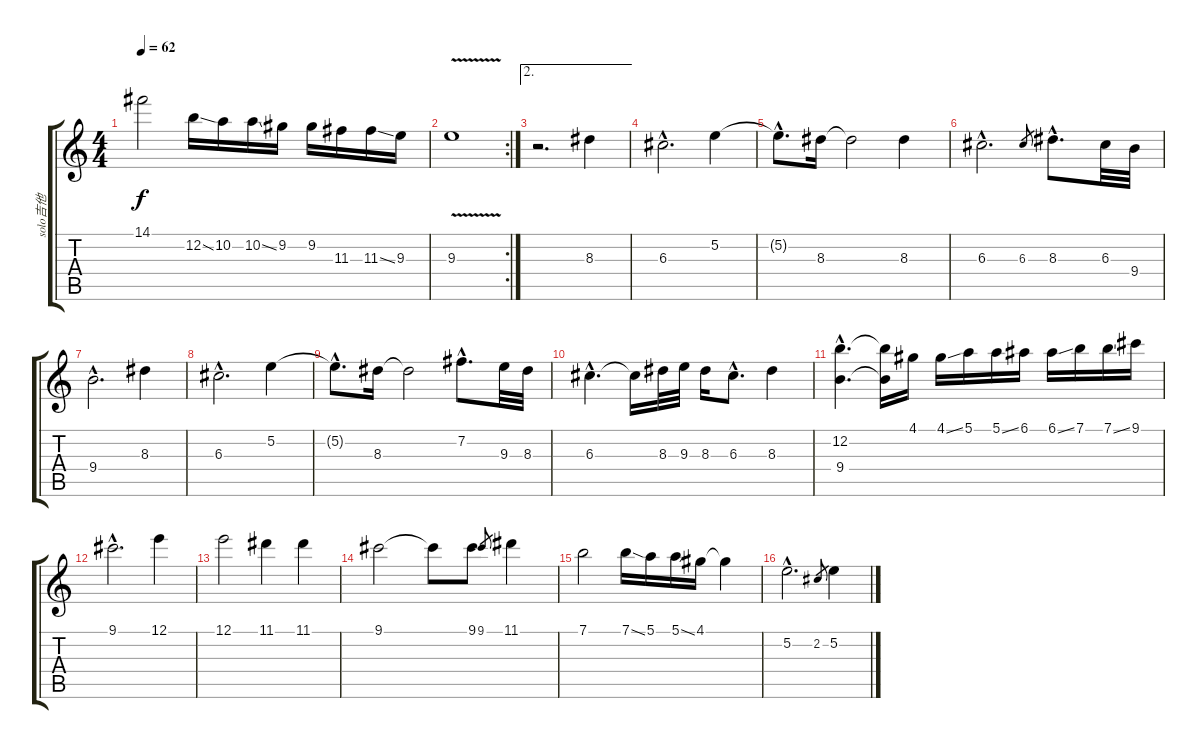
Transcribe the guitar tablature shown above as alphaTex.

\track ("solo吉他" "solo吉他") {instrument overdrivenguitar}
\staff {score tabs}
\tuning (E4 B3 G3 D3 A2 E2) {hide}
\ts (4 4)
\tempo 62
\clef g2
\ks c
14.1.2{dy f} 12.2{ss}.16 10.2.16 10.2{ss}.16 9.2.16 9.2.16 11.3.16 11.3{ss}.16 9.3.16 |
\rc 2
9.3{v}.1 |
\ae 2
r.2{d} 8.3.4 |
6.3{hac}.2{d} 5.2.4 |
5.2{hac t}.8{d} 8.3.16 8.3{t}.2 8.3.4 |
6.3{hac}.2{d} 6.3.8{gr} 8.3{hac}.8{d} 6.3.32 9.4.32 |
9.4{hac}.2{d} 8.3.4 |
6.3{hac}.2{d} 5.2.4 |
5.2{hac t}.8{d} 8.3.16 8.3{t}.2 7.2{hac}.8{d} 9.3.32 8.3.32 |
6.3{hac}.4{d} 6.3{t}.16 8.3.32 9.3.32 8.3.16 6.3{hac}.8{d} 8.3.4 |
(12.2{hac} 9.4{hac}).4{d} (12.2{t} 9.4{t}).16 4.1.16 4.1{ss}.16 5.1.16 5.1{ss}.16 6.1.16 6.1{ss}.16 7.1.16 7.1{ss}.16 9.1.16 |
9.1{hac}.2{d} 12.1.4 |
12.1.2 11.1.4 11.1.4 |
9.1.2 9.1{t}.8 9.1.8 9.1.8{gr} 11.1.4 |
7.1.2 7.1{ss}.16 5.1.16 5.1{ss}.16 4.1.16 4.1{t}.4 |
5.2{hac}.2{d volume 13} 2.2.8{gr} 5.2.4
